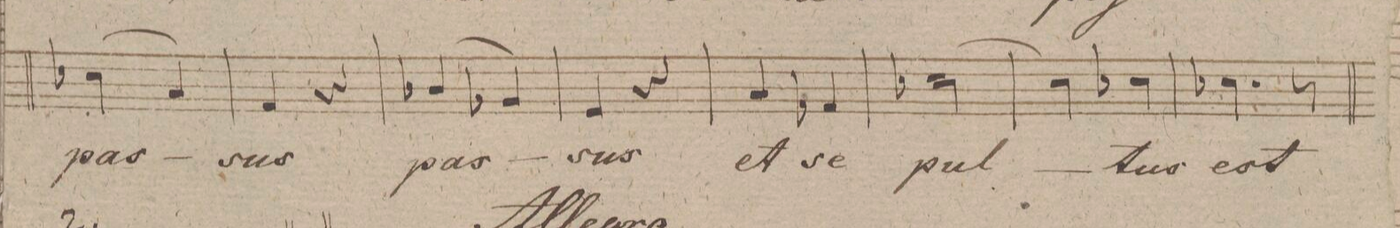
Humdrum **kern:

**kern	**text	**dynam
*I"Soprano.	*	*
*clefC1	*	*
*k[f#]	*	*
*M2/4	*	*
(>4a-X\	pas-	.
4f/)	.	.
=131	=131	=131
4d/	-sus	.
4r	.	.
=132	=132	=132
(>4g-X/	pas-	.
4e-X/)	.	.
=133	=133	=133
4c/	-sus	.
4r	.	.
=134	=134	=134
4f/	et	.
4d-X/	se-	.
=135	=135	=135
[2a-X\	-pul-	.
=136	=136	=136
4a-\]	.	.
4a-X\	-tus	.
=137	=137	=137
4.a-X\	est	.
8r	.	.
=138	=138	=138
*-	*-	*-
